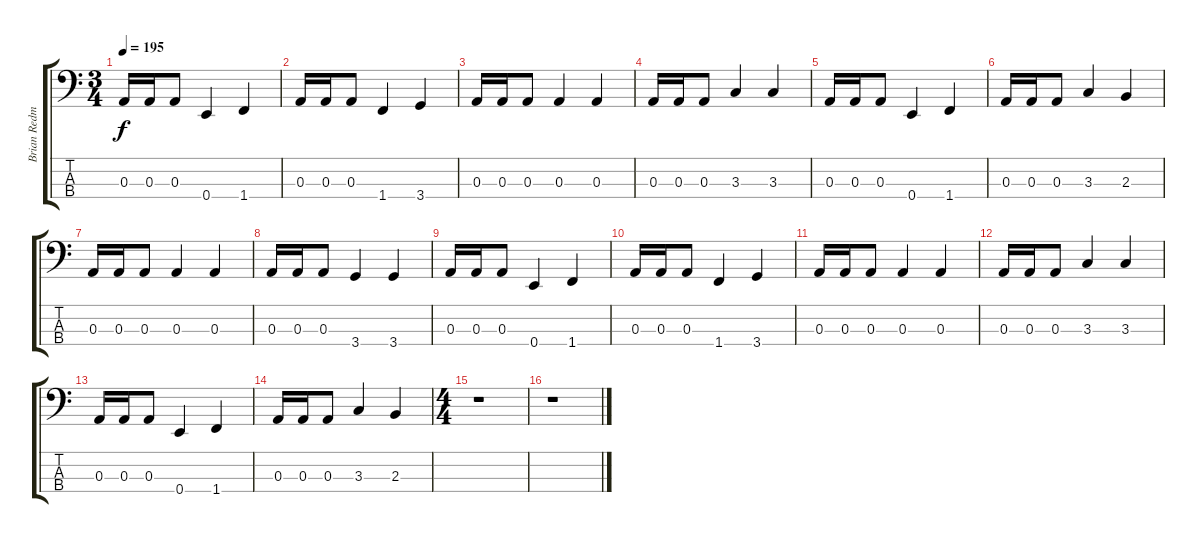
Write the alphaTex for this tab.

\track ("Brian Redman" "Brian Redm") {instrument electricbassfinger}
\staff {score tabs}
\tuning (G2 D2 A1 E1) {hide}
\ts (3 4)
\tempo 195
\clef f4
\ks c
0.3.16{dy f} 0.3.16 0.3.8 0.4.4 1.4.4 |
0.3.16 0.3.16 0.3.8 1.4.4 3.4.4 |
0.3.16 0.3.16 0.3.8 0.3.4 0.3.4 |
0.3.16 0.3.16 0.3.8 3.3.4 3.3.4 |
0.3.16 0.3.16 0.3.8 0.4.4 1.4.4 |
0.3.16 0.3.16 0.3.8 3.3.4 2.3.4 |
0.3.16 0.3.16 0.3.8 0.3.4 0.3.4 |
0.3.16 0.3.16 0.3.8 3.4.4 3.4.4 |
0.3.16 0.3.16 0.3.8 0.4.4 1.4.4 |
0.3.16 0.3.16 0.3.8 1.4.4 3.4.4 |
0.3.16 0.3.16 0.3.8 0.3.4 0.3.4 |
0.3.16 0.3.16 0.3.8 3.3.4 3.3.4 |
0.3.16 0.3.16 0.3.8 0.4.4 1.4.4 |
0.3.16 0.3.16 0.3.8 3.3.4 2.3.4 |
\ts (4 4)
r.1 |
r.1
